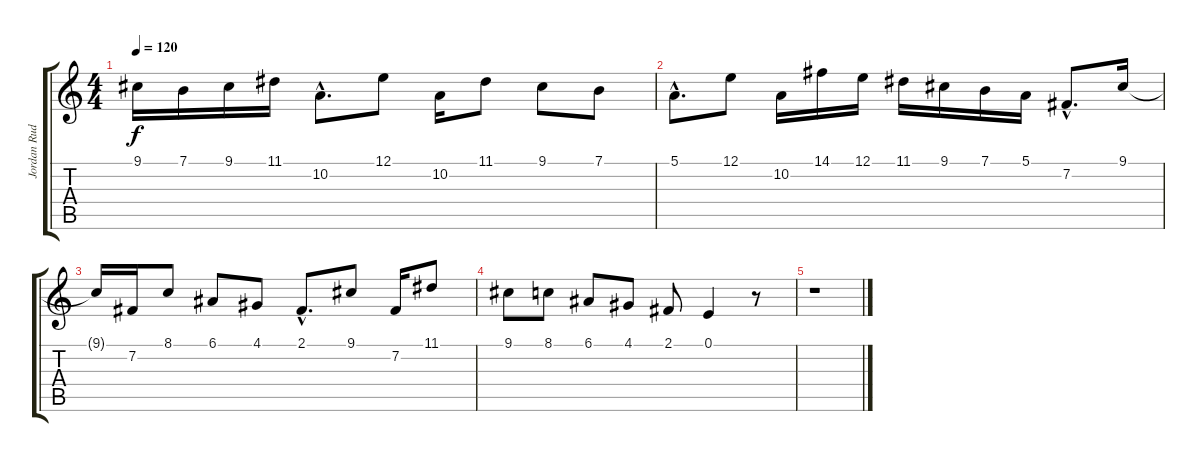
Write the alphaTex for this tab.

\track ("Jordan Rudess - Synthé 1" "Jordan Rud") {instrument pad3polysynth}
\staff {score tabs}
\tuning (E4 B3 G3 D3 A2 E2) {hide}
\ts (4 4)
\tempo 120
\clef g2
\ks c
9.1.16{dy f} 7.1.16 9.1.16 11.1.16 10.2{hac}.8{d} 12.1.8 10.2.16 11.1.8 9.1.8 7.1.8 |
5.1{hac}.8{d} 12.1.8 10.2.16 14.1.16 12.1.16 11.1.16 9.1.16 7.1.16 5.1.16 7.2{hac}.8{d} 9.1.16 |
9.1{t}.16 7.2.16 8.1.8 6.1.8 4.1.8 2.1{hac}.8{d} 9.1.8 7.2.16 11.1.8 |
9.1.8 8.1.8 6.1.8 4.1.8 2.1.8 0.1.4 r.8 |
r.1
